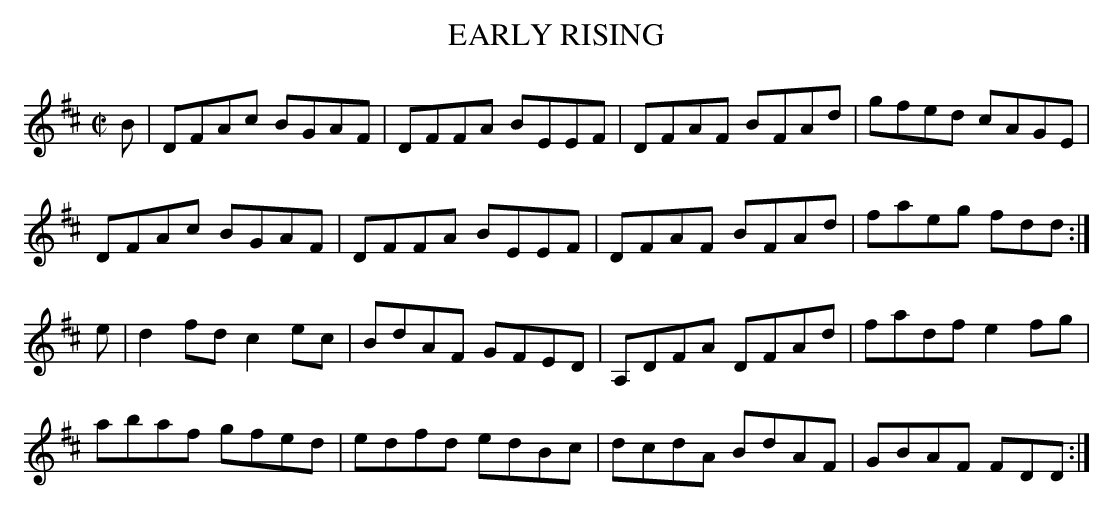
X:1
T:EARLY RISING
M:C|
L:1/8
K:D
B|DFAc BGAF|DFFA BEEF|DFAF BFAd|gfed cAGE|
DFAc BGAF|DFFA BEEF|DFAF BFAd|faeg fdd :|
e|d2fd c2ec|BdAF GFED|A,DFA DFAd|fadf e2fg|
abaf gfed|edfd edBc|dcdA BdAF|GBAF FDD :|
